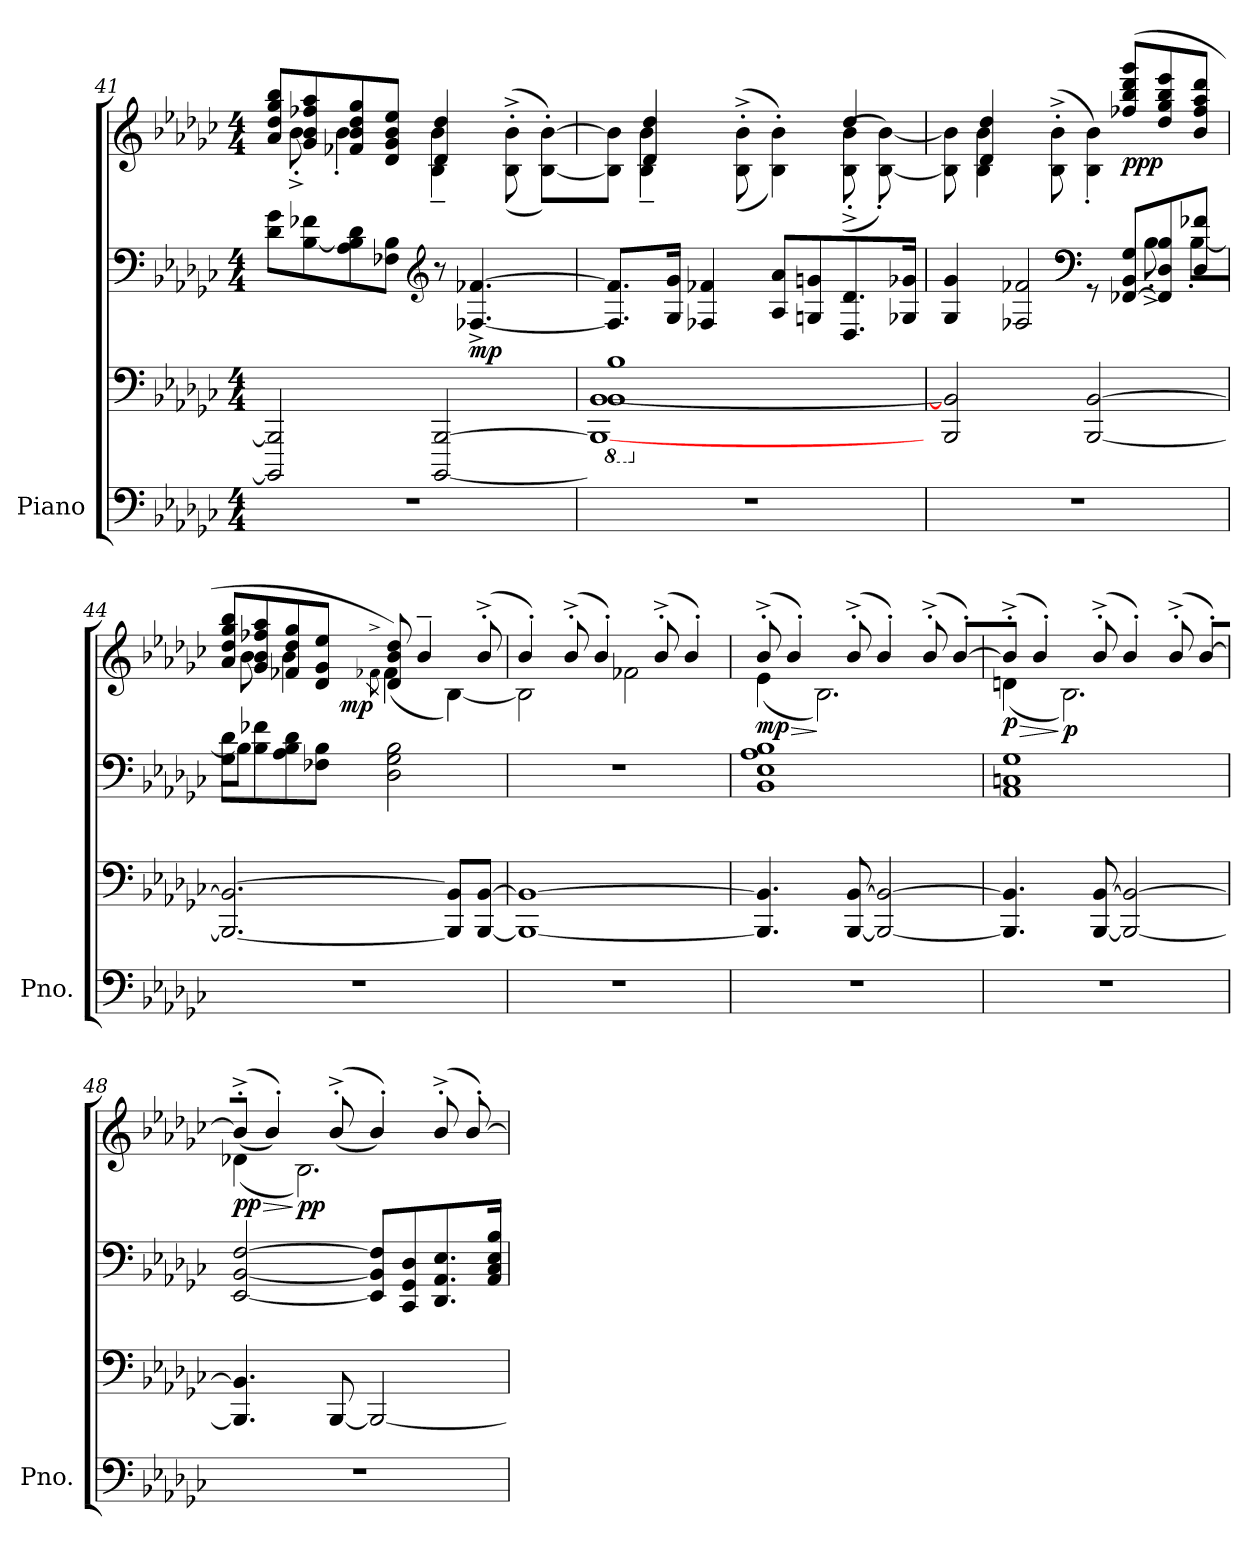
**kern	**kern	**kern	**kern	**dynam
*part1	*part1	*part1	*part1	*part1
*staff4	*staff3	*staff2	*staff1	*staff1/2/3/4
*I"Piano	*	*	*	*
*I'Pno.	*	*	*	*
*clefF4	*clefF4	*clefF4	*clefG2	*
*k[b-e-a-d-g-c-]	*k[b-e-a-d-g-c-]	*k[b-e-a-d-g-c-]	*k[b-e-a-d-g-c-]	*
*M4/4	*M4/4	*M4/4	*M4/4	*
=41	=41	=41	=41	=41
*	*	*	*^	*
1r	2BBBB-/] 2BBB-/]	8d-\ 8g-\L	8a-/ 8dd-/ 8gg-/ 8bb-/L	8ryy	.
.	.	[8B-\ 8f-X\	8g-/ 8b-/ 8ff-X/ 8aa-/	8b-'^\	.
.	.	8A-\ 8B-\] 8d-\	8f-X/ 8b-/ 8dd-/ 8gg-/	4b-'\	.
.	.	8F-X\ 8B-\J	8d-/ 8g-/ 8b-/ 8ee-/J	.	.
*	*	*clefG2	*	*	*
.	[2BBBB-/ [2BBB-/	8r	4d-/ 4dd-/	4B-\~ 4b-\~	.
!	!	!	!	!	!LO:DY:b=2
.	.	[4.F-X/^ [4.f-X/^	.	.	mp
.	.	.	4rFyy	(>(8B-\'^ 8b-\'^	.
.	.	.	.	[8B-\' [8b-\'L))	.
=42	=42	=42	=42	=42	=42
*	*^	*	*	*	*
*	*8ba	*	*	*	*	*
1r	1BBB- 1BB-	1BBBB-_ 1BBB-_	8.F-/] 8.f-/]L	8ryy	8B-\] 8b-\]J	.
.	.	.	.	4d-/ 4dd-/	4B-\~ 4b-\~	.
.	.	.	16G-/ 16g-/Jk	.	.	.
.	.	.	4F-X/ 4f-X/	.	.	.
.	.	.	.	8ryy	(>(8B-\'^ 8b-\'^	.
.	.	.	8A-/ 8a-/L	4ryy	4B-\' 4b-\'))	.
.	.	.	8Gn/ 8gn/	.	.	.
.	.	.	8.D-/ 8.d-/	4dd-/	(>(8B-\'^ 8b-\'^	.
.	.	.	.	.	[8B-\' [8b-\'))	.
.	.	.	16G-X/ 16g-X/Jk	.	.	.
*	*v	*v	*	*	*	*
!!LO:PB:g=z	!!
=43	=43	=43	=43	=43	=43
*	*X8ba	*	*	*	*
*	*	*^	*	*	*
1r	2BBB-/] 2BB-/]	4G-/ 4g-/	2ryy	8ryy	8B-\] 8b-\]	.
.	.	.	.	4d-/ 4dd-/	4B-\ 4b-\	.
!	!	!LO:N:n=1:head=open	!	!	!	!
!	!	!LO:N:n=2:head=open	!	!	!	!
.	.	4F-X/ 4f-X/	.	.	.	.
.	.	.	.	4ryy	(>8B-\'^ 8b-\'^	.
*	*	*clefF4	*	*	*	*
.	[2BBB-/ [2BB-/	8rGG	4ryy	.	4B-\' 4b-\')	.
!	!	!	!	!	!	!LO:DY:b
.	.	[8FF-X/ 8BB-/ 8G-/L	.	(8ff-X/ 8bb-/ 8ddd-/ 8ggg-/L	.	ppp
.	.	8FF-/] 8D-/ 8B-/	8B-'^\	8dd-/ 8gg-/ 8bb-/ 8eee-/	4ryy	.
.	.	8D-/ 8f-X/J	[8B-'\L	8b-/ 8ff-/ 8aa-/ 8ddd-/J	.	.
=44	=44	=44	=44	=44	=44	=44
*	*	*	*	*	*^	*
1r	2.BBB-/_ 2.BB-/_	8G-\ 8d-\L	8B-\J]	8a-/ 8dd-/ 8gg-/ 8bb-/L	8ryy	4ryy	.
.	.	8B-\ 8f-X\	8ryy	8g-/ 8b-/ 8ff-X/ 8aa-/	8b-\	.	.
.	.	8A-\ 8B-\ 8d-\	4ryy	8f-X/ 8dd-/ 8gg-/	4b-\	8..ryy	.
.	.	8F-X\ 8B-\J	.	8d-/ 8g-/ 8ee-/J	.	.	.
!	!	!	!	!	!	!	!LO:DY:b
.	.	.	.	.	.	32f-!yy	mp
.	.	.	.	.	8qf-X^\	.	.
.	.	2D-\ 2G-\ 2B-\	2ryy	8d-/ 8b-/ 8dd-/)	(4f-\	4f-\yy	.
.	.	.	.	4b-~/	.	.	.
.	8BBB-/] 8BB-/]L	.	.	.	[4B-\)	4rcyy	.
.	[8BBB-/ [8BB-/J	.	.	(8b-'^/	.	.	.
*	*	*v	*v	*	*	*	*
*	*	*	*	*v	*v	*
=45	=45	=45	=45	=45	=45
1r	1BBB-_ 1BB-_	1r	4b-'/)	2B-\]	.
.	.	.	(8b-'^/	.	.
.	.	.	4b-'/)	.	.
.	.	.	.	2f-X\	.
.	.	.	(8b-'^/	.	.
.	.	.	4b-'/)	.	.
!!LO:LB:g=z	!!
=46	=46	=46	=46	=46	=46
!	!	!	!	!	!LO:HP:b
!	!	!	!	!	!LO:DY:n=1:b
1r	4.BBB-/] 4.BB-/]	1BB- 1E- 1A- 1B-	(8b-'^/	(4e-\	> mp
.	.	.	4b-'/)	.	.
.	.	.	.	2.B-\)	]
.	[8BBB-/ [8BB-/	.	(8b-'^/	.	.
.	2BBB-/_ 2BB-/_	.	4b-'/)	.	.
.	.	.	(8b-'^/	.	.
.	.	.	[8b-'/L)	.	.
=47	=47	=47	=47	=47	=47
!	!	!	!	!	!LO:HP:b
!	!	!	!	!	!LO:DY:n=1:b
1r	4.BBB-/] 4.BB-/]	1AA- 1Cn 1G-	(8b-'^/J]	(4dn\	> p
.	.	.	4b-'/)	.	.
!	!	!	!	!	!LO:DY:n=2:b
.	.	.	.	2.B-\)	] p
.	[8BBB-/ [8BB-/	.	(8b-'^/	.	.
.	2BBB-/_ 2BB-/_	.	4b-'/)	.	.
.	.	.	(8b-'^/	.	.
.	.	.	[8b-'/L)	.	.
=48	=48	=48	=48	=48	=48
!	!	!	!	!	!LO:HP:b
!	!	!	!	!	!LO:DY:n=1:b
1r	4.BBB-/] 4.BB-/]	[2EE-/ [2BB-/ [2F/	(>(8b-'^/J]	(4d-X\	> pp
.	.	.	4b-'/))	.	.
!	!	!	!	!	!LO:DY:n=2:b
.	.	.	.	2.B-\)	] pp
.	[8BBB-/	.	(>(8b-'^/	.	.
.	2BBB-/_	8EE-/] 8BB-/] 8F/]L	4b-'/))	.	.
.	.	8CC-/ 8GG-/ 8D-/	.	.	.
.	.	8.DD-/ 8.AA-/ 8.E-/	(8b-'^/	.	.
.	.	.	[8b-'/)	.	.
.	.	16AA-/ 16C-/ 16E-/ 16B-/Jk	.	.	.
*	*	*	*v	*v	*
=	=	=	=	=
*-	*-	*-	*-	*-
